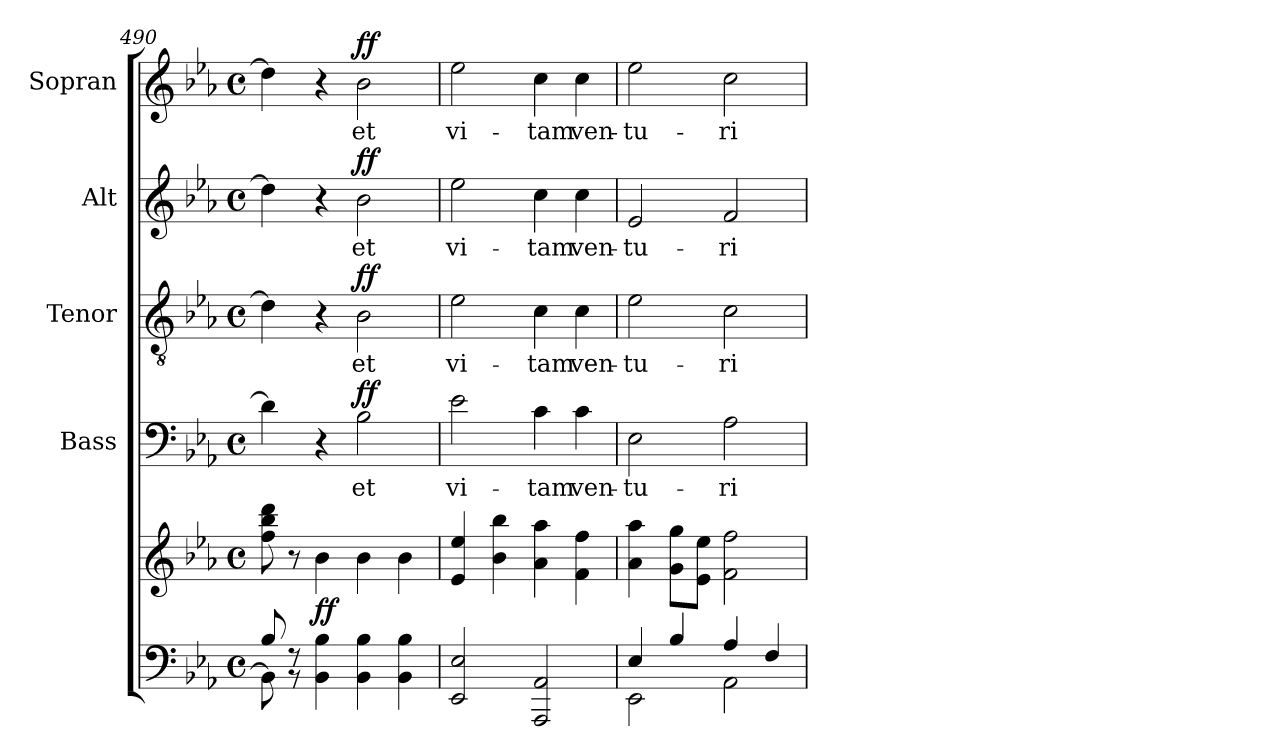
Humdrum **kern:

**kern	**kern	**dynam	**kern	**text	**dynam	**kern	**text	**dynam	**kern	**text	**dynam	**kern	**text	**dynam
*part5	*part5	*part5	*part4	*part4	*part4	*part3	*part3	*part3	*part2	*part2	*part2	*part1	*part1	*part1
*staff6	*staff5	*staff5/6	*staff4	*staff4	*staff4	*staff3	*staff3	*staff3	*staff2	*staff2	*staff2	*staff1	*staff1	*staff1
*	*	*	*I"Bass	*	*	*I"Tenor	*	*	*I"Alt	*	*	*I"Sopran	*	*
*	*	*	*I'B.	*	*	*I'T.	*	*	*I'A.	*	*	*I'S.	*	*
*clefF4	*clefG2	*	*clefF4	*	*	*clefGv2	*	*	*clefG2	*	*	*clefG2	*	*
*k[b-e-a-]	*k[b-e-a-]	*	*k[b-e-a-]	*	*	*k[b-e-a-]	*	*	*k[b-e-a-]	*	*	*k[b-e-a-]	*	*
*E-:	*E-:	*	*E-:	*	*	*E-:	*	*	*E-:	*	*	*E-:	*	*
*M4/4	*M4/4	*	*M4/4	*	*	*M4/4	*	*	*M4/4	*	*	*M4/4	*	*
*met(c)	*met(c)	*	*met(c)	*	*	*met(c)	*	*	*met(c)	*	*	*met(c)	*	*
=490	=490	=490	=490	=490	=490	=490	=490	=490	=490	=490	=490	=490	=490	=490
*^	*	*	*	*	*	*	*	*	*	*	*	*	*	*
8B-/	8BB-\]	8ff\ 8bb-\ 8ddd\	.	4d\]	.	.	4d\]	.	.	4dd\]	.	.	4dd\]	.	.
8r	8r	8r	.	.	.	.	.	.	.	.	.	.	.	.	.
!	!	!	!LO:DY:b	!	!	!	!	!	!	!	!	!	!	!	!
2.ryy	4BB-\ 4B-\	4b-\	ff	4r	.	.	4r	.	.	4r	.	.	4r	.	.
!	!	!	!	!	!LO:LY:b	!LO:DY:a	!	!LO:LY:b	!LO:DY:a	!	!LO:LY:b	!LO:DY:a	!	!LO:LY:b	!LO:DY:a
.	4BB-\ 4B-\	4b-\	.	2B-\	et	ff	2B-\	et	ff	2b-\	et	ff	2b-\	et	ff
.	4BB-\ 4B-\	4b-\	.	.	.	.	.	.	.	.	.	.	.	.	.
=491	=491	=491	=491	=491	=491	=491	=491	=491	=491	=491	=491	=491	=491	=491	=491
!	!	!	!	!	!LO:LY:b	!	!	!LO:LY:b	!	!	!LO:LY:b	!	!	!LO:LY:b	!
*v	*v	*	*	*	*	*	*	*	*	*	*	*	*	*	*
2EE-/ 2E-/	4e-/ 4ee-/	.	2e-\	vi-	.	2e-\	vi-	.	2ee-\	vi-	.	2ee-\	vi-	.
.	4b-\ 4bb-\	.	.	.	.	.	.	.	.	.	.	.	.	.
!	!	!	!	!LO:LY:b	!	!	!LO:LY:b	!	!	!LO:LY:b	!	!	!LO:LY:b	!
2AAA-/ 2AA-/	4a-\ 4aa-\	.	4c\	-tam	.	4c\	-tam	.	4cc\	-tam	.	4cc\	-tam	.
!	!	!	!	!LO:LY:b	!	!	!LO:LY:b	!	!	!LO:LY:b	!	!	!LO:LY:b	!
.	4f\ 4ff\	.	4c\	ven-	.	4c\	ven-	.	4cc\	ven-	.	4cc\	ven-	.
=492	=492	=492	=492	=492	=492	=492	=492	=492	=492	=492	=492	=492	=492	=492
*^	*	*	*	*	*	*	*	*	*	*	*	*	*	*
!	!	!	!	!	!LO:LY:b	!	!	!LO:LY:b	!	!	!LO:LY:b	!	!	!LO:LY:b	!
4E-/	2EE-\	4a-\ 4aa-\	.	2E-\	-tu-	.	2e-\	-tu-	.	2e-/	-tu-	.	2ee-\	-tu-	.
4B-/	.	8g\ 8gg\L	.	.	.	.	.	.	.	.	.	.	.	.	.
.	.	8e-\ 8ee-\J	.	.	.	.	.	.	.	.	.	.	.	.	.
!	!	!	!	!	!LO:LY:b	!	!	!LO:LY:b	!	!	!LO:LY:b	!	!	!LO:LY:b	!
4A-/	2AA-\	2f\ 2ff\	.	2A-\	-ri	.	2c\	-ri	.	2f/	-ri	.	2cc\	-ri	.
4F/	.	.	.	.	.	.	.	.	.	.	.	.	.	.	.
*v	*v	*	*	*	*	*	*	*	*	*	*	*	*	*	*
=	=	=	=	=	=	=	=	=	=	=	=	=	=	=
*-	*-	*-	*-	*-	*-	*-	*-	*-	*-	*-	*-	*-	*-	*-
